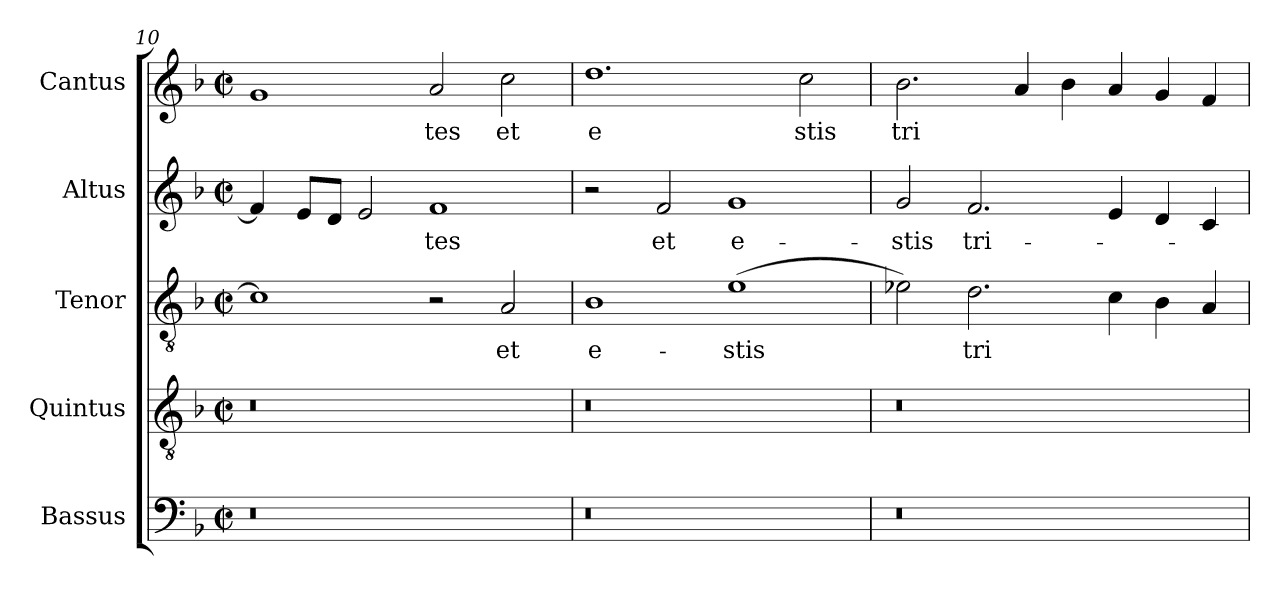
**kern	**kern	**kern	**text	**kern	**text	**kern	**text
*part5	*part4	*part3	*part3	*part2	*part2	*part1	*part1
*staff5	*staff4	*staff3	*staff3	*staff2	*staff2	*staff1	*staff1
*I"Bassus	*I"Quintus	*I"Tenor	*	*I"Altus	*	*I"Cantus	*
*clefF4	*clefGv2	*clefGv2	*	*clefG2	*	*clefG2	*
*k[b-]	*k[b-]	*k[b-]	*	*k[b-]	*	*k[b-]	*
*F:	*F:	*F:	*	*F:	*	*F:	*
*M2/2	*M2/2	*M2/2	*	*M2/2	*	*M2/2	*
*met(c|)	*met(c|)	*met(c|)	*	*met(c|)	*	*met(c|)	*
=10	=10	=10	=10	=10	=10	=10	=10
0r	0r	1c]	.	4f/]	.	1g	.
.	.	.	.	8e/L	.	.	.
.	.	.	.	8d/J	.	.	.
.	.	.	.	2e/	.	.	.
!	!	!	!	!	!LO:LY:b:cj	!	!LO:LY:b:cj
.	.	2r	.	1f	-tes	2a/	tes
!	!	!	!LO:LY:b:cj	!	!	!	!LO:LY:b:cj
.	.	2A/	et	.	.	2cc\	et
=11	=11	=11	=11	=11	=11	=11	=11
!	!	!	!LO:LY:b:cj	!	!	!	!LO:LY:b:cj
0r	0r	1B-	e-	2r	.	1.dd	e
!	!	!	!	!	!LO:LY:b:cj	!	!
.	.	.	.	2f/	et	.	.
!	!	!	!LO:LY:b:cj	!	!LO:LY:b:cj	!	!
.	.	(>1e	-stis	1g	e-	.	.
!	!	!	!	!	!	!	!LO:LY:b:cj
.	.	.	.	.	.	2cc\	stis
!!LO:LB:g=z
=12	=12	=12	=12	=12	=12	=12	=12
!	!	!	!	!	!LO:LY:b:cj	!	!LO:LY:b:cj
0r	0r	2e-\)	.	2g/	-stis	2.b-\	tri
!	!	!	!LO:LY:b:cj	!	!LO:LY:b:cj	!	!
.	.	2.d\	tri	2.f/	tri-	.	.
.	.	.	.	.	.	4a/	.
.	.	.	.	.	.	4b-\	.
.	.	4c\	.	4e/	.	4a/	.
.	.	4B-\	.	4d/	.	4g/	.
.	.	4A/	.	4c/	.	4f/	.
=	=	=	=	=	=	=	=
*-	*-	*-	*-	*-	*-	*-	*-
